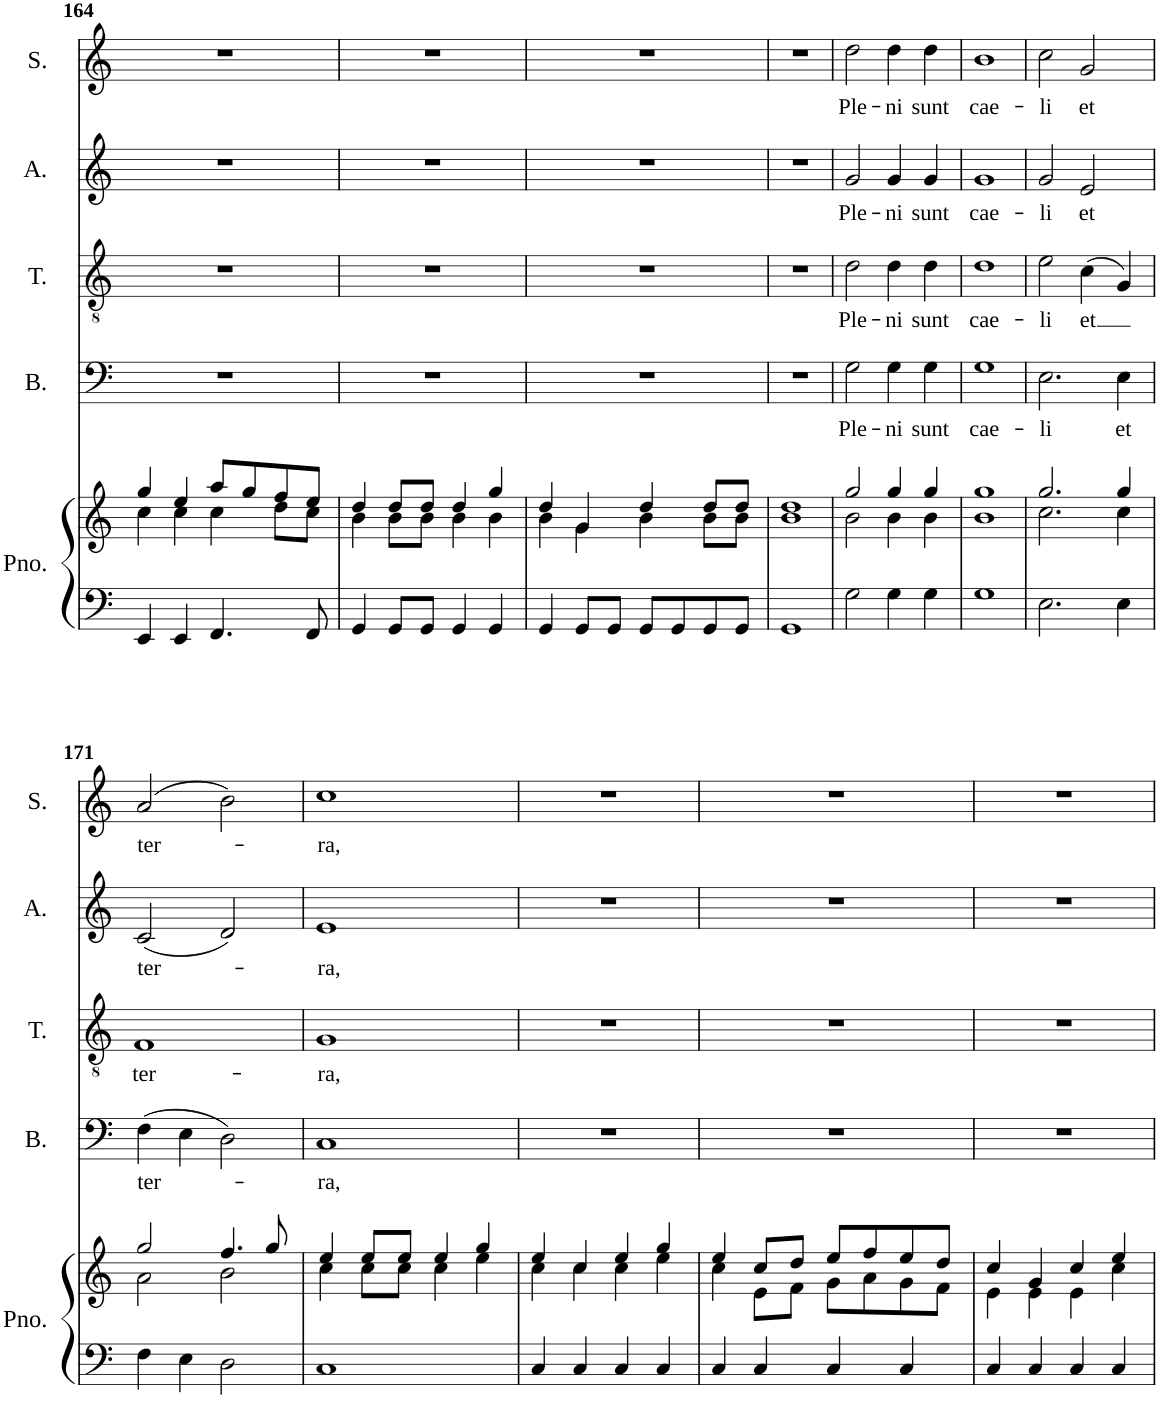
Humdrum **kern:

**kern	**kern	**kern	**text	**kern	**text	**kern	**text	**kern	**text
*part5	*part5	*part4	*part4	*part3	*part3	*part2	*part2	*part1	*part1
*staff6	*staff5	*staff4	*staff4	*staff3	*staff3	*staff2	*staff2	*staff1	*staff1
*I"Piano	*	*I"Bass	*	*I"Tenor	*	*I"Alto	*	*I"Soprano	*
*I'Pno.	*	*I'B.	*	*I'T.	*	*I'A.	*	*I'S.	*
!!LO:PB:g=z
*clefF4	*clefG2	*clefF4	*	*clefGv2	*	*clefG2	*	*clefG2	*
*k[]	*k[]	*k[]	*	*k[]	*	*k[]	*	*k[]	*
*M2/2	*M2/2	*M2/2	*	*M2/2	*	*M2/2	*	*M2/2	*
=164	=164	=164	=164	=164	=164	=164	=164	=164	=164
*	*^	*	*	*	*	*	*	*	*
4EE/	4gg/	4cc\	1r	.	1r	.	1r	.	1r	.
4EE/	4ee/	4cc\	.	.	.	.	.	.	.	.
4.FF/	8aa/L	4cc\	.	.	.	.	.	.	.	.
.	8gg/	.	.	.	.	.	.	.	.	.
.	8ff/	8dd\L	.	.	.	.	.	.	.	.
8FF/	8ee/J	8cc\J	.	.	.	.	.	.	.	.
=165	=165	=165	=165	=165	=165	=165	=165	=165	=165	=165
4GG/	4dd/	4b\	1r	.	1r	.	1r	.	1r	.
8GG/L	8dd/L	8b\L	.	.	.	.	.	.	.	.
8GG/J	8dd/J	8b\J	.	.	.	.	.	.	.	.
4GG/	4dd/	4b\	.	.	.	.	.	.	.	.
4GG/	4gg/	4b\	.	.	.	.	.	.	.	.
=166	=166	=166	=166	=166	=166	=166	=166	=166	=166	=166
4GG/	4dd/	4b\	1r	.	1r	.	1r	.	1r	.
8GG/L	4g/	4g\	.	.	.	.	.	.	.	.
8GG/J	.	.	.	.	.	.	.	.	.	.
8GG/L	4dd/	4b\	.	.	.	.	.	.	.	.
8GG/	.	.	.	.	.	.	.	.	.	.
8GG/	8dd/L	8b\L	.	.	.	.	.	.	.	.
8GG/J	8dd/J	8b\J	.	.	.	.	.	.	.	.
=167	=167	=167	=167	=167	=167	=167	=167	=167	=167	=167
1GG	1dd	1b	1r	.	1r	.	1r	.	1r	.
=168	=168	=168	=168	=168	=168	=168	=168	=168	=168	=168
!	!	!	!	!LO:LY:b	!	!LO:LY:b	!	!LO:LY:b	!	!LO:LY:b
2G\	2gg/	2b\	2G\	Ple-	2d\	Ple-	2g/	Ple-	2dd\	Ple-
!	!	!	!	!LO:LY:b	!	!LO:LY:b	!	!LO:LY:b	!	!LO:LY:b
4G\	4gg/	4b\	4G\	-ni	4d\	-ni	4g/	-ni	4dd\	-ni
!	!	!	!	!LO:LY:b	!	!LO:LY:b	!	!LO:LY:b	!	!LO:LY:b
4G\	4gg/	4b\	4G\	sunt	4d\	sunt	4g/	sunt	4dd\	sunt
=169	=169	=169	=169	=169	=169	=169	=169	=169	=169	=169
!	!	!	!	!LO:LY:b	!	!LO:LY:b	!	!LO:LY:b	!	!LO:LY:b
1G	1gg	1b	1G	cae-	1d	cae-	1g	cae-	1b	cae-
=170	=170	=170	=170	=170	=170	=170	=170	=170	=170	=170
!	!	!	!	!LO:LY:b	!	!LO:LY:b	!	!LO:LY:b	!	!LO:LY:b
2.E\	2.gg/	2.cc\	2.E\	-li	2e\	-li	2g/	-li	2cc\	-li
!	!	!	!	!	!	!LO:LY:b	!	!LO:LY:b	!	!LO:LY:b
.	.	.	.	.	(4c\	-et	2e/	et	2g/	et
!	!	!	!	!LO:LY:b	!	!	!	!	!	!
4E\	4gg/	4cc\	4E\	et	4G/)	.	.	.	.	.
!!LO:LB:g=z
=171	=171	=171	=171	=171	=171	=171	=171	=171	=171	=171
!	!	!	!	!LO:LY:b	!	!LO:LY:b	!	!LO:LY:b	!	!LO:LY:b
4F\	2gg/	2a\	(4F\	ter-	1F	ter-	(2c/	-ter-	(2a/	ter-
4E\	.	.	4E\	.	.	.	.	.	.	.
2D\	4.ff/	2b\	2D\)	.	.	.	2d/)	.	2b\)	.
.	8gg/	.	.	.	.	.	.	.	.	.
=172	=172	=172	=172	=172	=172	=172	=172	=172	=172	=172
!	!	!	!	!LO:LY:b	!	!LO:LY:b	!	!LO:LY:b	!	!LO:LY:b
1C	4ee/	4cc\	1C	-ra,	1G	-ra,	1e	-ra,	1cc	-ra,
.	8ee/L	8cc\L	.	.	.	.	.	.	.	.
.	8ee/J	8cc\J	.	.	.	.	.	.	.	.
.	4ee/	4cc\	.	.	.	.	.	.	.	.
.	4gg/	4ee\	.	.	.	.	.	.	.	.
=173	=173	=173	=173	=173	=173	=173	=173	=173	=173	=173
4C/	4ee/	4cc\	1r	.	1r	.	1r	.	1r	.
4C/	4cc/	4cc\	.	.	.	.	.	.	.	.
4C/	4ee/	4cc\	.	.	.	.	.	.	.	.
4C/	4gg/	4ee\	.	.	.	.	.	.	.	.
=174	=174	=174	=174	=174	=174	=174	=174	=174	=174	=174
4C/	4ee/	4cc\	1r	.	1r	.	1r	.	1r	.
4C/	8cc/L	8e\L	.	.	.	.	.	.	.	.
.	8dd/J	8f\J	.	.	.	.	.	.	.	.
4C/	8ee/L	8g\L	.	.	.	.	.	.	.	.
.	8ff/	8a\	.	.	.	.	.	.	.	.
4C/	8ee/	8g\	.	.	.	.	.	.	.	.
.	8dd/J	8f\J	.	.	.	.	.	.	.	.
=175	=175	=175	=175	=175	=175	=175	=175	=175	=175	=175
4C/	4cc/	4e\	1r	.	1r	.	1r	.	1r	.
4C/	4g/	4e\	.	.	.	.	.	.	.	.
4C/	4cc/	4e\	.	.	.	.	.	.	.	.
4C/	4ee/	4cc\	.	.	.	.	.	.	.	.
*	*v	*v	*	*	*	*	*	*	*	*
=	=	=	=	=	=	=	=	=	=
*-	*-	*-	*-	*-	*-	*-	*-	*-	*-
